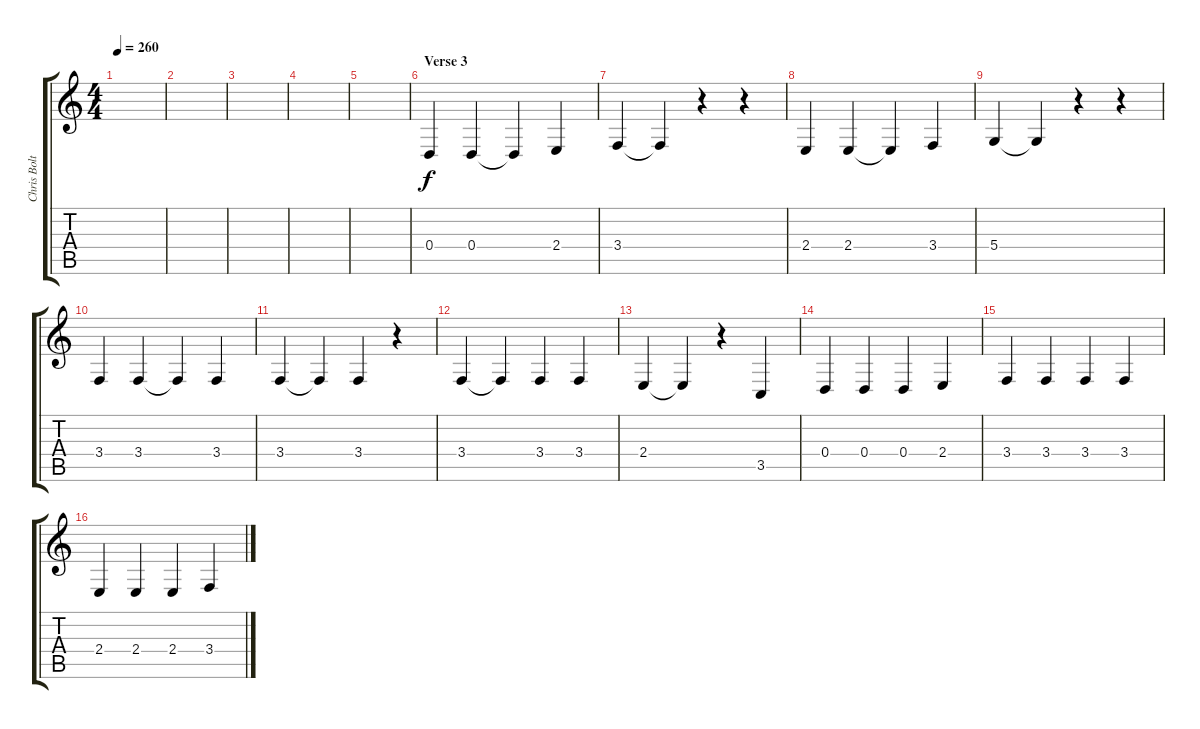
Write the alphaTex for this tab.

\track ("Chris Boltendahl" "Chris Bolt") {instrument oboe}
\staff {score tabs}
\tuning (E4 B3 G3 D3 A2 E2) {hide}
\ts (4 4)
\tempo 260
\clef g2
\ks c
|
|
|
|
|
\section ("" "Verse 3")
0.4.4 0.4.4 0.4{t}.4 2.4.4 |
3.4.4 3.4{t}.4 r.4 r.4 |
2.4.4 2.4.4 2.4{t}.4 3.4.4 |
5.4.4 5.4{t}.4 r.4 r.4 |
3.4.4 3.4.4 3.4{t}.4 3.4.4 |
3.4.4 3.4{t}.4 3.4.4 r.4 |
3.4.4 3.4{t}.4 3.4.4 3.4.4 |
2.4.4 2.4{t}.4 r.4 3.5.4 |
0.4.4 0.4.4 0.4.4 2.4.4 |
3.4.4 3.4.4 3.4.4 3.4.4 |
2.4.4 2.4.4 2.4.4 3.4.4
